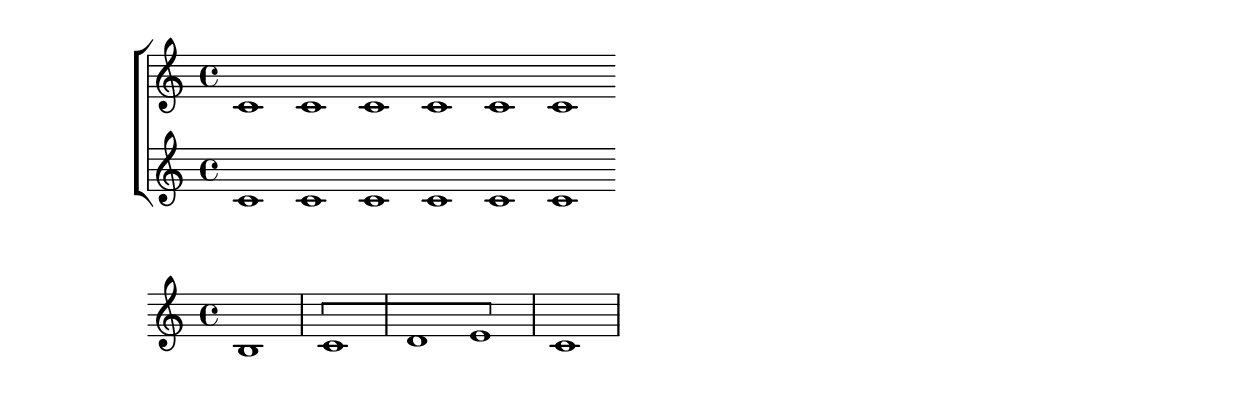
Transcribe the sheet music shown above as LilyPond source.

\version "2.15.0"
\include "custom-bars.ily"

\score {
  \new StaffGroup <<
    \new Staff {
      c'1 \bar "|:|" c'1 \bar ";:" c'1 \bar ":;" c'1 \bar "|;:" c'1 \bar ":;|" c'1 \bar ":|"
    }
    \new Staff \repeat unfold 6 c'1
  >>
  \layout { ragged-right = ##t }
}

{ b1 c'\startGroup d' \bar "|:|" e'\stopGroup c' }